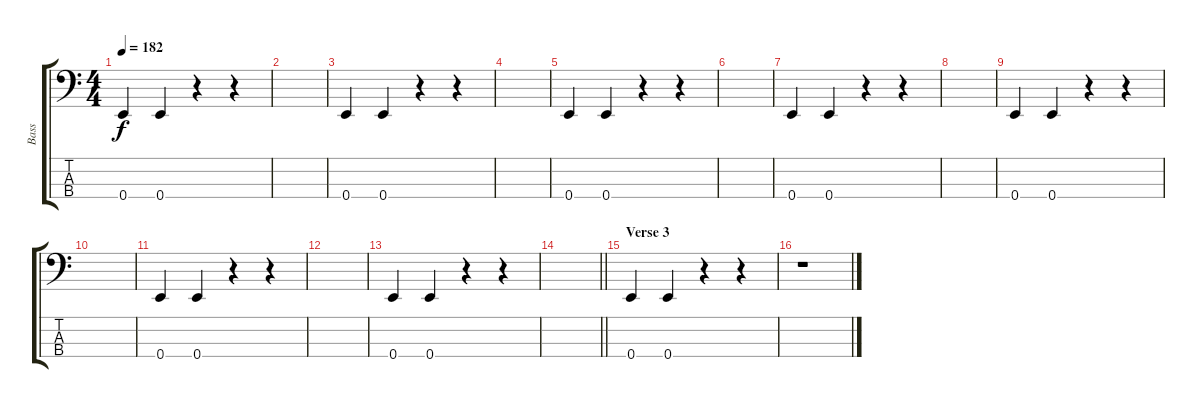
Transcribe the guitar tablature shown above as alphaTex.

\track ("Bass" "Bass") {instrument electricbassfinger}
\staff {score tabs}
\tuning (G2 D2 A1 E1) {hide}
\ts (4 4)
\tempo 182
\clef f4
\ks c
0.4.4{dy f} 0.4.4 r.4 r.4 |
|
0.4.4 0.4.4 r.4 r.4 |
|
0.4.4 0.4.4 r.4 r.4 |
|
0.4.4 0.4.4 r.4 r.4 |
|
0.4.4 0.4.4 r.4 r.4 |
|
0.4.4 0.4.4 r.4 r.4 |
|
0.4.4 0.4.4 r.4 r.4 |
\barLineRight lightlight
|
\section ("" "Verse 3")
0.4.4 0.4.4 r.4 r.4 |
r.1
